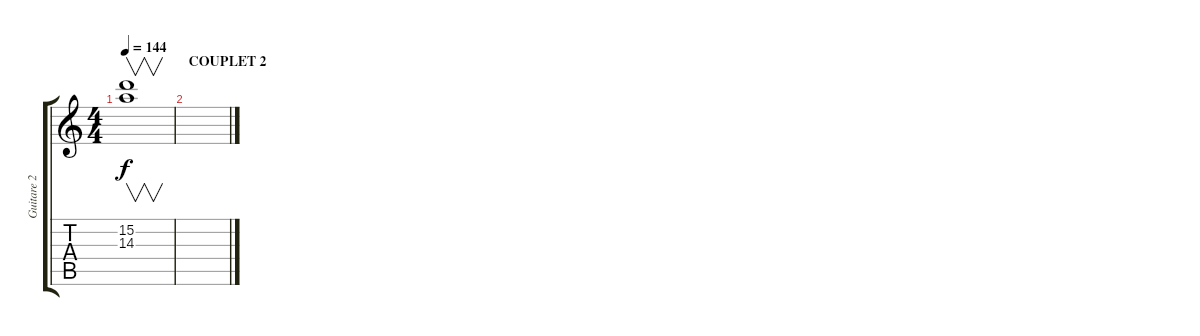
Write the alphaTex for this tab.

\track ("Guitare 2 ( Electrique )" "Guitare 2 ") {instrument distortionguitar}
\staff {score tabs}
\tuning (E4 B3 G3 D3 A2 E2) {hide}
\ts (4 4)
\tempo 144
\clef g2
\ks c
(15.2{t} 14.3{t}).1{v dy f} |
\section ("" "COUPLET 2")
